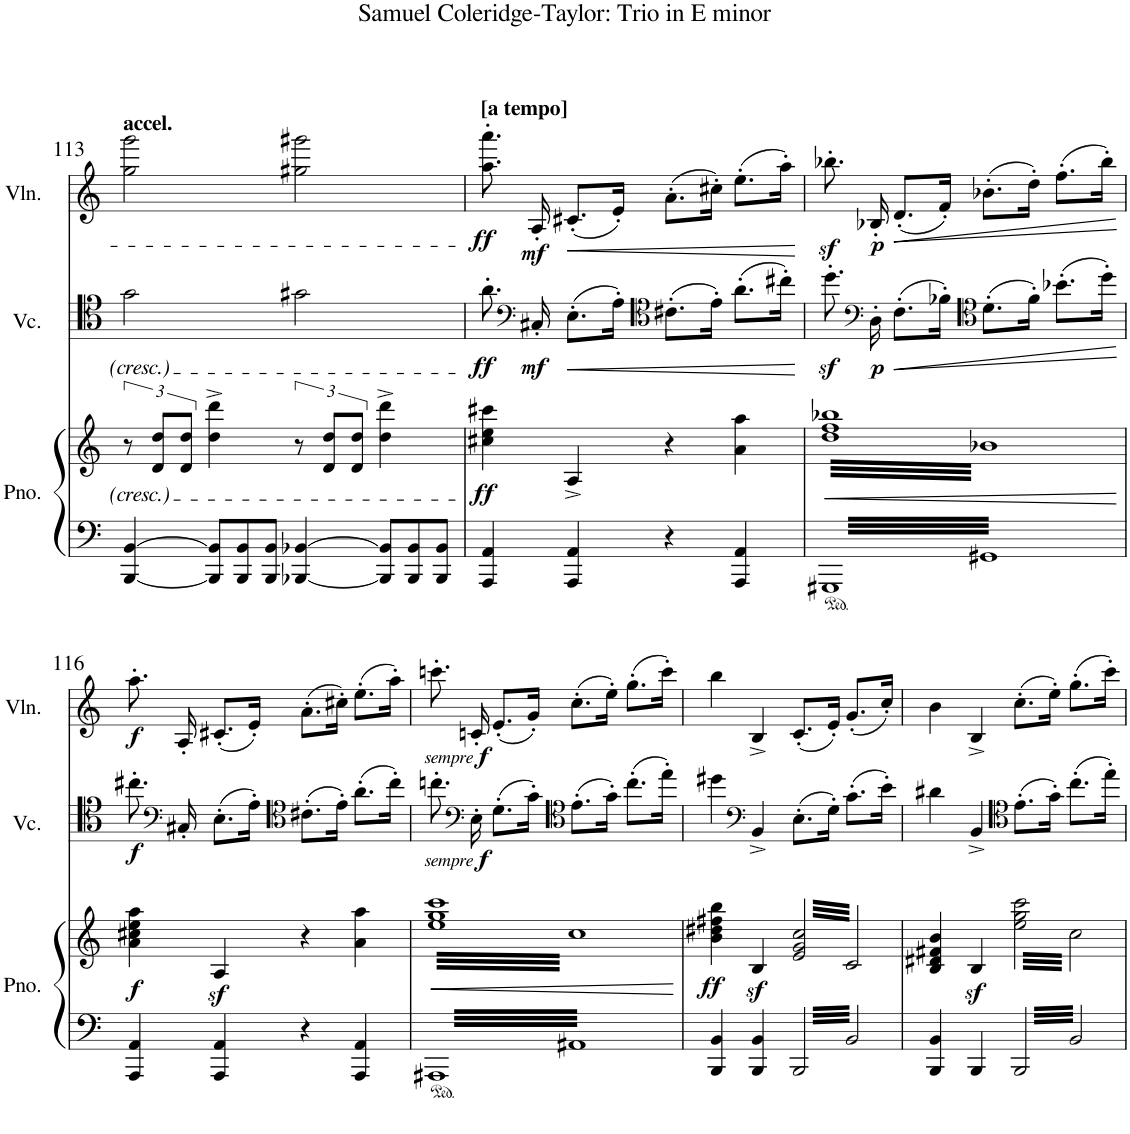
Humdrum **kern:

**kern	**kern	**dynam	**kern	**dynam	**kern	**dynam
*part3	*part3	*part3	*part2	*part2	*part1	*part1
*staff4	*staff3	*staff3/4	*staff2	*staff2	*staff1	*staff1
*I"Piano	*	*	*I"Violoncello	*	*I"Violin	*
*I'Pno.	*	*	*I'Vc.	*	*I'Vln.	*
!!LO:PB:g=z
*clefF4	*clefG2	*	*clefC4	*	*clefG2	*
*k[]	*k[]	*	*k[]	*	*k[]	*
*M4/4	*M4/4	*	*M4/4	*	*M4/4	*
*met(c)	*met(c)	*	*met(c)	*	*met(c)	*
=113	=113	=113	=113	=113	=113	=113
!	!	!	!	!	!LO:TX:a:B:t=accel.	!
[4BBB/ [4BB/	12r	.	2g\	.	2gg\ 2ggg\	.
.	12d/ 12dd/L	.	.	.	.	.
.	12d/ 12dd/J	.	.	.	.	.
12BBB/] 12BB/]L	4dd\^ 4ddd\^	.	.	.	.	.
12BBB/ 12BB/	.	.	.	.	.	.
12BBB/ 12BB/J	.	.	.	.	.	.
[4BBB-X/ [4BB-X/	12r	.	2g#X\	.	2gg#X\ 2ggg#X\	.
.	12d/ 12dd/L	.	.	.	.	.
.	12d/ 12dd/J	.	.	.	.	.
12BBB-/] 12BB-/]L	4dd\^ 4ddd\^	.	.	.	.	.
12BBB-/ 12BB-/	.	.	.	.	.	.
12BBB-/ 12BB-/J	.	.	.	.	.	.
=114	=114	=114	=114	=114	=114	=114
!	!	!	!	!	!LO:TX:a:B:t=[a tempo]	!
!	!	!LO:DY:b	!	!LO:DY:b	!	!LO:DY:b
4AAA/'~ 4AA/'~	4cc#X\'~ 4ee\'~ 4ccc#X\'~	ff	8.a'\	ff	8.aa\' 8.aaa\'	ff
*	*	*	*clefF4	*	*	*
!	!	!	!	!LO:DY:b	!	!LO:DY:b
.	.	.	16C#X'/	mf	16A'/	mf
!	!	!	!	!LO:HP:b	!	!LO:HP:b
4AAA/ 4AA/	4A^/	.	(8.E'\L	<	(8.c#X'/L	<
.	.	.	16A'\Jk)	.	16e'/Jk)	.
*	*	*	*clefC4	*	*	*
4r	4r	.	(8.c#X'\L	.	(8.a'\L	.
.	.	.	16e'\Jk)	.	16cc#X'\Jk)	.
4AAA/'~ 4AA/'~	4a\'~ 4aa\'~	.	(8.a'\L	.	(8.ee'\L	.
.	.	.	16cc#X'\Jk)	.	16aa'\Jk)	.
.	.	.	.	[	.	[
=115	=115	=115	=115	=115	=115	=115
!	!	!LO:HP:b	!	!	!	!
*	*tremolo	*	*	*	*	*
3.GGG#X	64dd 64ff 64bb-XLLLL	<	8.ddz<'\	.	8.bb-Xz<'\	.
.	64b-X	.	.	.	.	.
.	64dd 64ff 64bb-X	.	.	.	.	.
.	64b-X	.	.	.	.	.
.	64dd 64ff 64bb-X	.	.	.	.	.
.	64b-X	.	.	.	.	.
.	64dd 64ff 64bb-X	.	.	.	.	.
.	64b-X	.	.	.	.	.
.	64dd 64ff 64bb-X	.	.	.	.	.
.	64b-X	.	.	.	.	.
.	64dd 64ff 64bb-X	.	.	.	.	.
.	64b-X	.	.	.	.	.
*	*	*	*clefF4	*	*	*
!	!	!	!	!LO:DY:b	!	!LO:DY:b
.	64dd 64ff 64bb-X	.	16D'\	p	16B-X'/	p
.	64b-X	.	.	.	.	.
.	64dd 64ff 64bb-X	.	.	.	.	.
.	64b-X	.	.	.	.	.
!	!	!	!	!LO:HP:b	!	!LO:HP:b
.	64dd 64ff 64bb-X	.	(8.F'\L	<	(8.d'/L	<
.	64b-X	.	.	.	.	.
.	64dd 64ff 64bb-X	.	.	.	.	.
.	64b-X	.	.	.	.	.
.	64dd 64ff 64bb-X	.	.	.	.	.
.	64b-X	.	.	.	.	.
.	64dd 64ff 64bb-X	.	.	.	.	.
.	64b-X	.	.	.	.	.
.	64dd 64ff 64bb-X	.	.	.	.	.
.	64b-X	.	.	.	.	.
.	64dd 64ff 64bb-X	.	.	.	.	.
.	64b-X	.	.	.	.	.
.	64dd 64ff 64bb-X	.	16B-X'\Jk)	.	16f'/Jk)	.
.	64b-X	.	.	.	.	.
.	64dd 64ff 64bb-X	.	.	.	.	.
.	64b-X	.	.	.	.	.
*	*	*	*clefC4	*	*	*
3.GG#X	64dd 64ff 64bb-X	.	(8.d'\L	.	(8.b-X'\L	.
.	64b-X	.	.	.	.	.
.	64dd 64ff 64bb-X	.	.	.	.	.
.	64b-X	.	.	.	.	.
.	64dd 64ff 64bb-X	.	.	.	.	.
.	64b-X	.	.	.	.	.
.	64dd 64ff 64bb-X	.	.	.	.	.
.	64b-X	.	.	.	.	.
.	64dd 64ff 64bb-X	.	.	.	.	.
.	64b-X	.	.	.	.	.
.	64dd 64ff 64bb-X	.	.	.	.	.
.	64b-X	.	.	.	.	.
.	64dd 64ff 64bb-X	.	16f'\Jk)	.	16dd'\Jk)	.
.	64b-X	.	.	.	.	.
.	64dd 64ff 64bb-X	.	.	.	.	.
.	64b-X	.	.	.	.	.
.	64dd 64ff 64bb-X	.	(8.b-X'\L	.	(8.ff'\L	.
.	64b-X	.	.	.	.	.
.	64dd 64ff 64bb-X	.	.	.	.	.
.	64b-X	.	.	.	.	.
.	64dd 64ff 64bb-X	.	.	.	.	.
.	64b-X	.	.	.	.	.
.	64dd 64ff 64bb-X	.	.	.	.	.
.	64b-X	.	.	.	.	.
.	64dd 64ff 64bb-X	.	.	.	.	.
.	64b-X	.	.	.	.	.
.	64dd 64ff 64bb-X	.	.	.	.	.
.	64b-X	.	.	.	.	.
.	64dd 64ff 64bb-X	.	16dd'\Jk)	.	16bb-'\Jk)	.
.	64b-X	.	.	.	.	.
.	64dd 64ff 64bb-X	.	.	.	.	.
.	64b-XJJJJ	.	.	.	.	.
*	*Xtremolo	*	*	*	*	*
.	.	[	.	[	.	[
!!LO:LB:g=z
=116	=116	=116	=116	=116	=116	=116
!	!	!LO:DY:b	!	!LO:DY:b	!	!LO:DY:b
4AAA/'~ 4AA/'~	4a\'~ 4cc#X\'~ 4ee\'~ 4aa\'~	f	8.cc#X'\	f	8.aa'\	f
.	.	.	.	.	.	.
.	.	.	.	.	.	.
.	.	.	.	.	.	.
.	.	.	.	.	.	.
.	.	.	.	.	.	.
.	.	.	.	.	.	.
.	.	.	.	.	.	.
.	.	.	.	.	.	.
.	.	.	.	.	.	.
.	.	.	.	.	.	.
.	.	.	.	.	.	.
*	*	*	*clefF4	*	*	*
.	.	.	16C#X'/	.	16A'/	.
.	.	.	.	.	.	.
.	.	.	.	.	.	.
.	.	.	.	.	.	.
4AAA/ 4AA/	4Az</	.	(8.E'\L	.	(8.c#X'/L	.
.	.	.	.	.	.	.
.	.	.	.	.	.	.
.	.	.	.	.	.	.
.	.	.	.	.	.	.
.	.	.	.	.	.	.
.	.	.	.	.	.	.
.	.	.	.	.	.	.
.	.	.	.	.	.	.
.	.	.	.	.	.	.
.	.	.	.	.	.	.
.	.	.	.	.	.	.
.	.	.	16A'\Jk)	.	16e'/Jk)	.
.	.	.	.	.	.	.
.	.	.	.	.	.	.
.	.	.	.	.	.	.
*	*	*	*clefC4	*	*	*
4r	4r	.	(8.c#X'\L	.	(8.a'\L	.
.	.	.	16e'\Jk)	.	16cc#X'\Jk)	.
4AAA/'~ 4AA/'~	4a\'~ 4aa\'~	.	(8.a'\L	.	(8.ee'\L	.
.	.	.	16cc#'\Jk)	.	16aa'\Jk)	.
=117	=117	=117	=117	=117	=117	=117
!	!	!LO:HP:b	!	!LO:DY:b	!	!
!	!	!	!	!LO:DY:n=1:b	!	!LO:DY:b
!	!	!	!	!	!	!LO:DY:n=1:b
*	*tremolo	*	*	*	*	*
3.AAA#X	64ee 64gg 64cccLLLL	<	8.ccn'\	other-dynamics f	8.cccn'\	other-dynamics f
.	64cc	.	.	.	.	.
.	64ee 64gg 64ccc	.	.	.	.	.
.	64cc	.	.	.	.	.
.	64ee 64gg 64ccc	.	.	.	.	.
.	64cc	.	.	.	.	.
.	64ee 64gg 64ccc	.	.	.	.	.
.	64cc	.	.	.	.	.
.	64ee 64gg 64ccc	.	.	.	.	.
.	64cc	.	.	.	.	.
.	64ee 64gg 64ccc	.	.	.	.	.
.	64cc	.	.	.	.	.
*	*	*	*clefF4	*	*	*
.	64ee 64gg 64ccc	.	16E'\	.	16cn'/	.
.	64cc	.	.	.	.	.
.	64ee 64gg 64ccc	.	.	.	.	.
.	64cc	.	.	.	.	.
.	64ee 64gg 64ccc	.	(8.G'\L	.	(8.e'/L	.
.	64cc	.	.	.	.	.
.	64ee 64gg 64ccc	.	.	.	.	.
.	64cc	.	.	.	.	.
.	64ee 64gg 64ccc	.	.	.	.	.
.	64cc	.	.	.	.	.
.	64ee 64gg 64ccc	.	.	.	.	.
.	64cc	.	.	.	.	.
.	64ee 64gg 64ccc	.	.	.	.	.
.	64cc	.	.	.	.	.
.	64ee 64gg 64ccc	.	.	.	.	.
.	64cc	.	.	.	.	.
.	64ee 64gg 64ccc	.	16c'\Jk)	.	16g'/Jk)	.
.	64cc	.	.	.	.	.
.	64ee 64gg 64ccc	.	.	.	.	.
.	64cc	.	.	.	.	.
*	*	*	*clefC4	*	*	*
3.AA#X	64ee 64gg 64ccc	.	(8.e'\L	.	(8.cc'\L	.
.	64cc	.	.	.	.	.
.	64ee 64gg 64ccc	.	.	.	.	.
.	64cc	.	.	.	.	.
.	64ee 64gg 64ccc	.	.	.	.	.
.	64cc	.	.	.	.	.
.	64ee 64gg 64ccc	.	.	.	.	.
.	64cc	.	.	.	.	.
.	64ee 64gg 64ccc	.	.	.	.	.
.	64cc	.	.	.	.	.
.	64ee 64gg 64ccc	.	.	.	.	.
.	64cc	.	.	.	.	.
.	64ee 64gg 64ccc	.	16g'\Jk)	.	16ee'\Jk)	.
.	64cc	.	.	.	.	.
.	64ee 64gg 64ccc	.	.	.	.	.
.	64cc	.	.	.	.	.
.	64ee 64gg 64ccc	.	(8.cc'\L	.	(8.gg'\L	.
.	64cc	.	.	.	.	.
.	64ee 64gg 64ccc	.	.	.	.	.
.	64cc	.	.	.	.	.
.	64ee 64gg 64ccc	.	.	.	.	.
.	64cc	.	.	.	.	.
.	64ee 64gg 64ccc	.	.	.	.	.
.	64cc	.	.	.	.	.
.	64ee 64gg 64ccc	.	.	.	.	.
.	64cc	.	.	.	.	.
.	64ee 64gg 64ccc	.	.	.	.	.
.	64cc	.	.	.	.	.
.	64ee 64gg 64ccc	.	16ee'\Jk)	.	16ccc'\Jk)	.
.	64cc	.	.	.	.	.
.	64ee 64gg 64ccc	.	.	.	.	.
.	64ccJJJJ	.	.	.	.	.
*	*Xtremolo	*	*	*	*	*
.	.	[	.	.	.	.
=118	=118	=118	=118	=118	=118	=118
!	!	!LO:DY:b	!	!	!	!
4BBB/'~ 4BB/'~	4b\'~ 4dd#X\'~ 4ff#X\'~ 4bb\'~	ff	4dd#X'\	.	4bb'\	.
.	.	.	.	.	.	.
.	.	.	.	.	.	.
.	.	.	.	.	.	.
.	.	.	.	.	.	.
.	.	.	.	.	.	.
.	.	.	.	.	.	.
.	.	.	.	.	.	.
.	.	.	.	.	.	.
.	.	.	.	.	.	.
.	.	.	.	.	.	.
.	.	.	.	.	.	.
.	.	.	.	.	.	.
.	.	.	.	.	.	.
.	.	.	.	.	.	.
.	.	.	.	.	.	.
*	*	*	*clefF4	*	*	*
4BBB/ 4BB/	4Bz</	.	4BB^^^/	.	4B^^^/	.
.	.	.	.	.	.	.
.	.	.	.	.	.	.
.	.	.	.	.	.	.
.	.	.	.	.	.	.
.	.	.	.	.	.	.
.	.	.	.	.	.	.
.	.	.	.	.	.	.
.	.	.	.	.	.	.
.	.	.	.	.	.	.
.	.	.	.	.	.	.
.	.	.	.	.	.	.
.	.	.	.	.	.	.
.	.	.	.	.	.	.
.	.	.	.	.	.	.
.	.	.	.	.	.	.
*	*tremolo	*	*	*	*	*
6.BBB/	64e/ 64g/ 64cc/LLLL	.	(8.E'\L	.	(8.c'/L	.
.	64c/	.	.	.	.	.
.	64e/ 64g/ 64cc/	.	.	.	.	.
.	64c/	.	.	.	.	.
.	64e/ 64g/ 64cc/	.	.	.	.	.
.	64c/	.	.	.	.	.
.	64e/ 64g/ 64cc/	.	.	.	.	.
.	64c/	.	.	.	.	.
.	64e/ 64g/ 64cc/	.	.	.	.	.
.	64c/	.	.	.	.	.
.	64e/ 64g/ 64cc/	.	.	.	.	.
.	64c/	.	.	.	.	.
.	64e/ 64g/ 64cc/	.	16G'\Jk)	.	16e'/Jk)	.
.	64c/	.	.	.	.	.
.	64e/ 64g/ 64cc/	.	.	.	.	.
.	64c/	.	.	.	.	.
6.BB/	64e/ 64g/ 64cc/	.	(8.c'\L	.	(8.g'/L	.
.	64c/	.	.	.	.	.
.	64e/ 64g/ 64cc/	.	.	.	.	.
.	64c/	.	.	.	.	.
.	64e/ 64g/ 64cc/	.	.	.	.	.
.	64c/	.	.	.	.	.
.	64e/ 64g/ 64cc/	.	.	.	.	.
.	64c/	.	.	.	.	.
.	64e/ 64g/ 64cc/	.	.	.	.	.
.	64c/	.	.	.	.	.
.	64e/ 64g/ 64cc/	.	.	.	.	.
.	64c/	.	.	.	.	.
.	64e/ 64g/ 64cc/	.	16e'\Jk)	.	16cc'/Jk)	.
.	64c/	.	.	.	.	.
.	64e/ 64g/ 64cc/	.	.	.	.	.
.	64c/JJJJ	.	.	.	.	.
*	*Xtremolo	*	*	*	*	*
=119	=119	=119	=119	=119	=119	=119
4BBB/'~ 4BB/'~	4B/'~ 4d#X/'~ 4f#X/'~ 4b/'~	.	4d#X'\	.	4b'\	.
.	.	.	.	.	.	.
.	.	.	.	.	.	.
.	.	.	.	.	.	.
.	.	.	.	.	.	.
.	.	.	.	.	.	.
.	.	.	.	.	.	.
.	.	.	.	.	.	.
.	.	.	.	.	.	.
.	.	.	.	.	.	.
.	.	.	.	.	.	.
.	.	.	.	.	.	.
.	.	.	.	.	.	.
.	.	.	.	.	.	.
.	.	.	.	.	.	.
.	.	.	.	.	.	.
4BBB/	4Bz</	.	4BB^^^/	.	4B^^^/	.
*	*	*	*clefC4	*	*	*
*	*tremolo	*	*	*	*	*
6.BBB/	64ee\ 64gg\ 64ccc\LLLL	.	(8.e'\L	.	(8.cc'\L	.
.	64cc\	.	.	.	.	.
.	64ee\ 64gg\ 64ccc\	.	.	.	.	.
.	64cc\	.	.	.	.	.
.	64ee\ 64gg\ 64ccc\	.	.	.	.	.
.	64cc\	.	.	.	.	.
.	64ee\ 64gg\ 64ccc\	.	.	.	.	.
.	64cc\	.	.	.	.	.
.	64ee\ 64gg\ 64ccc\	.	.	.	.	.
.	64cc\	.	.	.	.	.
.	64ee\ 64gg\ 64ccc\	.	.	.	.	.
.	64cc\	.	.	.	.	.
.	64ee\ 64gg\ 64ccc\	.	16g'\Jk)	.	16ee'\Jk)	.
.	64cc\	.	.	.	.	.
.	64ee\ 64gg\ 64ccc\	.	.	.	.	.
.	64cc\	.	.	.	.	.
6.BB/	64ee\ 64gg\ 64ccc\	.	(8.cc'\L	.	(8.gg'\L	.
.	64cc\	.	.	.	.	.
.	64ee\ 64gg\ 64ccc\	.	.	.	.	.
.	64cc\	.	.	.	.	.
.	64ee\ 64gg\ 64ccc\	.	.	.	.	.
.	64cc\	.	.	.	.	.
.	64ee\ 64gg\ 64ccc\	.	.	.	.	.
.	64cc\	.	.	.	.	.
.	64ee\ 64gg\ 64ccc\	.	.	.	.	.
.	64cc\	.	.	.	.	.
.	64ee\ 64gg\ 64ccc\	.	.	.	.	.
.	64cc\	.	.	.	.	.
.	64ee\ 64gg\ 64ccc\	.	16ee'\Jk)	.	16ccc'\Jk)	.
.	64cc\	.	.	.	.	.
.	64ee\ 64gg\ 64ccc\	.	.	.	.	.
.	64cc\JJJJ	.	.	.	.	.
*	*Xtremolo	*	*	*	*	*
.	.	.	.	.	.	.
.	.	.	.	.	.	.
.	.	.	.	.	.	.
.	.	.	.	.	.	.
.	.	.	.	.	.	.
.	.	.	.	.	.	.
.	.	.	.	.	.	.
.	.	.	.	.	.	.
.	.	.	.	.	.	.
.	.	.	.	.	.	.
.	.	.	.	.	.	.
.	.	.	.	.	.	.
.	.	.	.	.	.	.
.	.	.	.	.	.	.
.	.	.	.	.	.	.
.	.	.	.	.	.	.
=	=	=	=	=	=	=
*-	*-	*-	*-	*-	*-	*-
